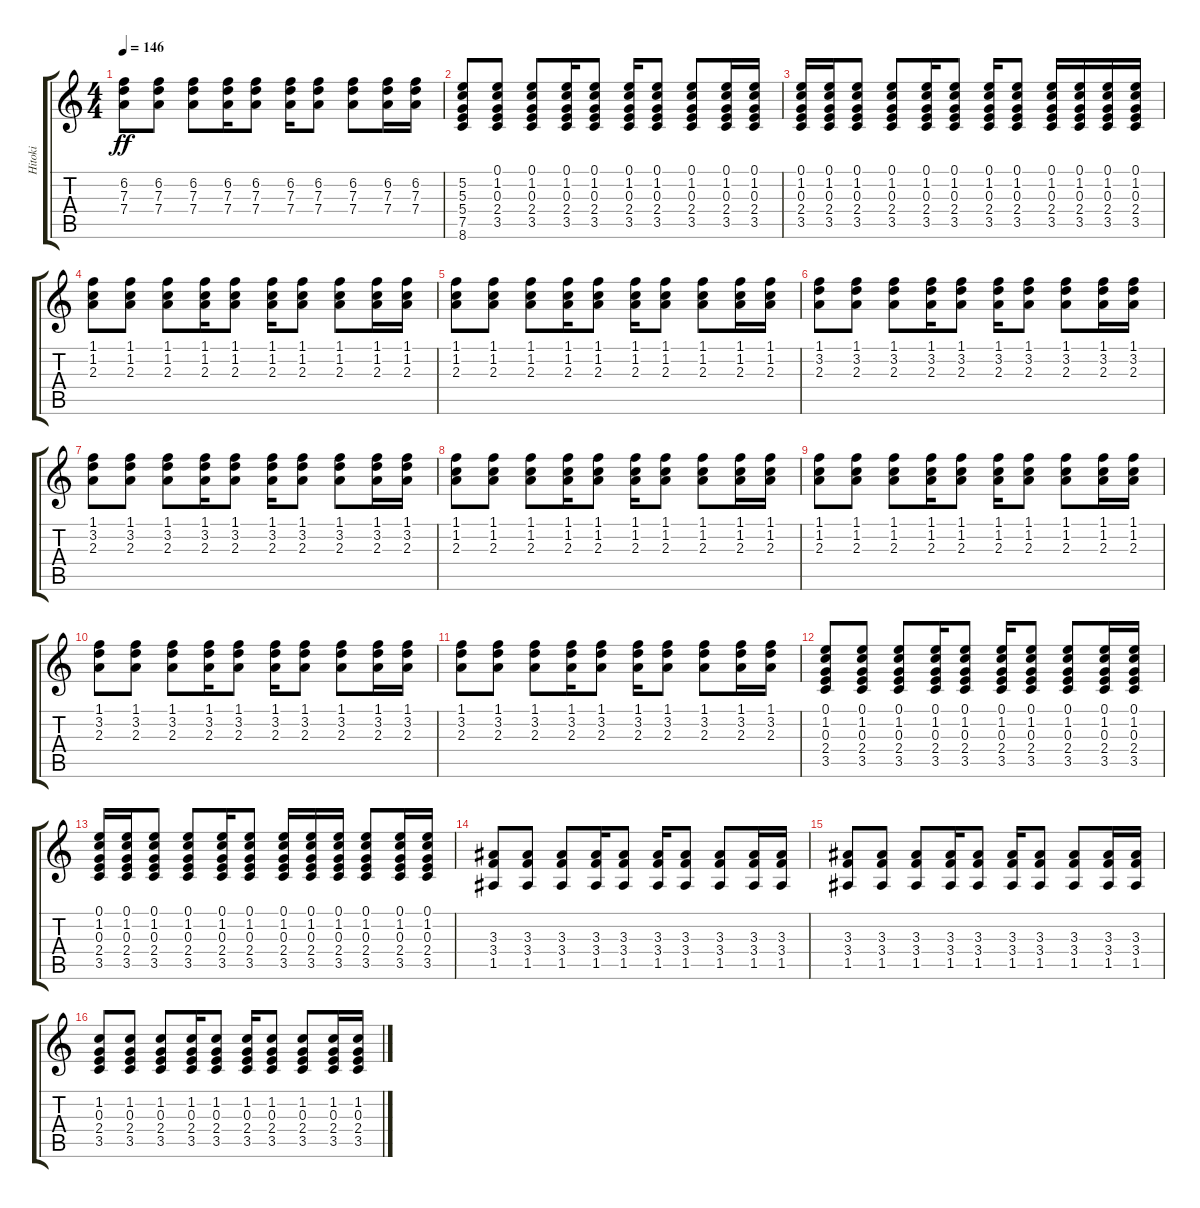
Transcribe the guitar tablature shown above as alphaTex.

\track ("Hitoki " "Hitoki ") {instrument acousticguitarsteel}
\staff {score tabs}
\tuning (E4 B3 G3 D3 A2 E2) {hide}
\ts (4 4)
\tempo 146
\clef g2
\ks c
(6.2 7.3 7.4).8{dy ff} (6.2 7.3 7.4).8 (6.2 7.3 7.4).8 (6.2 7.3 7.4).16 (6.2 7.3 7.4).8 (6.2 7.3 7.4).16 (6.2 7.3 7.4).8 (6.2 7.3 7.4).8 (6.2 7.3 7.4).16 (6.2 7.3 7.4).16 |
(5.2 5.3 5.4 7.5 8.6).8 (0.1 1.2 0.3 2.4 3.5).8 (0.1 1.2 0.3 2.4 3.5).8 (0.1 1.2 0.3 2.4 3.5).16 (0.1 1.2 0.3 2.4 3.5).8 (0.1 1.2 0.3 2.4 3.5).16 (0.1 1.2 0.3 2.4 3.5).8 (0.1 1.2 0.3 2.4 3.5).8 (0.1 1.2 0.3 2.4 3.5).16 (0.1 1.2 0.3 2.4 3.5).16 |
(0.1 1.2 0.3 2.4 3.5).16 (0.1 1.2 0.3 2.4 3.5).16 (0.1 1.2 0.3 2.4 3.5).8 (0.1 1.2 0.3 2.4 3.5).8 (0.1 1.2 0.3 2.4 3.5).16 (0.1 1.2 0.3 2.4 3.5).8 (0.1 1.2 0.3 2.4 3.5).16 (0.1 1.2 0.3 2.4 3.5).8 (0.1 1.2 0.3 2.4 3.5).16 (0.1 1.2 0.3 2.4 3.5).16 (0.1 1.2 0.3 2.4 3.5).16 (0.1 1.2 0.3 2.4 3.5).16 |
(1.1 1.2 2.3).8 (1.1 1.2 2.3).8 (1.1 1.2 2.3).8 (1.1 1.2 2.3).16 (1.1 1.2 2.3).8 (1.1 1.2 2.3).16 (1.1 1.2 2.3).8 (1.1 1.2 2.3).8 (1.1 1.2 2.3).16 (1.1 1.2 2.3).16 |
(1.1 1.2 2.3).8 (1.1 1.2 2.3).8 (1.1 1.2 2.3).8 (1.1 1.2 2.3).16 (1.1 1.2 2.3).8 (1.1 1.2 2.3).16 (1.1 1.2 2.3).8 (1.1 1.2 2.3).8 (1.1 1.2 2.3).16 (1.1 1.2 2.3).16 |
(1.1 3.2 2.3).8 (1.1 3.2 2.3).8 (1.1 3.2 2.3).8 (1.1 3.2 2.3).16 (1.1 3.2 2.3).8 (1.1 3.2 2.3).16 (1.1 3.2 2.3).8 (1.1 3.2 2.3).8 (1.1 3.2 2.3).16 (1.1 3.2 2.3).16 |
(1.1 3.2 2.3).8 (1.1 3.2 2.3).8 (1.1 3.2 2.3).8 (1.1 3.2 2.3).16 (1.1 3.2 2.3).8 (1.1 3.2 2.3).16 (1.1 3.2 2.3).8 (1.1 3.2 2.3).8 (1.1 3.2 2.3).16 (1.1 3.2 2.3).16 |
(1.1 1.2 2.3).8 (1.1 1.2 2.3).8 (1.1 1.2 2.3).8 (1.1 1.2 2.3).16 (1.1 1.2 2.3).8 (1.1 1.2 2.3).16 (1.1 1.2 2.3).8 (1.1 1.2 2.3).8 (1.1 1.2 2.3).16 (1.1 1.2 2.3).16 |
(1.1 1.2 2.3).8 (1.1 1.2 2.3).8 (1.1 1.2 2.3).8 (1.1 1.2 2.3).16 (1.1 1.2 2.3).8 (1.1 1.2 2.3).16 (1.1 1.2 2.3).8 (1.1 1.2 2.3).8 (1.1 1.2 2.3).16 (1.1 1.2 2.3).16 |
(1.1 3.2 2.3).8 (1.1 3.2 2.3).8 (1.1 3.2 2.3).8 (1.1 3.2 2.3).16 (1.1 3.2 2.3).8 (1.1 3.2 2.3).16 (1.1 3.2 2.3).8 (1.1 3.2 2.3).8 (1.1 3.2 2.3).16 (1.1 3.2 2.3).16 |
(1.1 3.2 2.3).8 (1.1 3.2 2.3).8 (1.1 3.2 2.3).8 (1.1 3.2 2.3).16 (1.1 3.2 2.3).8 (1.1 3.2 2.3).16 (1.1 3.2 2.3).8 (1.1 3.2 2.3).8 (1.1 3.2 2.3).16 (1.1 3.2 2.3).16 |
(0.1 1.2 0.3 2.4 3.5).8 (0.1 1.2 0.3 2.4 3.5).8 (0.1 1.2 0.3 2.4 3.5).8 (0.1 1.2 0.3 2.4 3.5).16 (0.1 1.2 0.3 2.4 3.5).8 (0.1 1.2 0.3 2.4 3.5).16 (0.1 1.2 0.3 2.4 3.5).8 (0.1 1.2 0.3 2.4 3.5).8 (0.1 1.2 0.3 2.4 3.5).16 (0.1 1.2 0.3 2.4 3.5).16 |
(0.1 1.2 0.3 2.4 3.5).16 (0.1 1.2 0.3 2.4 3.5).16 (0.1 1.2 0.3 2.4 3.5).8 (0.1 1.2 0.3 2.4 3.5).8 (0.1 1.2 0.3 2.4 3.5).16 (0.1 1.2 0.3 2.4 3.5).8 (0.1 1.2 0.3 2.4 3.5).16 (0.1 1.2 0.3 2.4 3.5).16 (0.1 1.2 0.3 2.4 3.5).16 (0.1 1.2 0.3 2.4 3.5).8 (0.1 1.2 0.3 2.4 3.5).16 (0.1 1.2 0.3 2.4 3.5).16 |
(3.3 3.4 1.5).8 (3.3 3.4 1.5).8 (3.3 3.4 1.5).8 (3.3 3.4 1.5).16 (3.3 3.4 1.5).8 (3.3 3.4 1.5).16 (3.3 3.4 1.5).8 (3.3 3.4 1.5).8 (3.3 3.4 1.5).16 (3.3 3.4 1.5).16 |
(3.3 3.4 1.5).8 (3.3 3.4 1.5).8 (3.3 3.4 1.5).8 (3.3 3.4 1.5).16 (3.3 3.4 1.5).8 (3.3 3.4 1.5).16 (3.3 3.4 1.5).8 (3.3 3.4 1.5).8 (3.3 3.4 1.5).16 (3.3 3.4 1.5).16 |
(1.2 0.3 2.4 3.5).8 (1.2 0.3 2.4 3.5).8 (1.2 0.3 2.4 3.5).8 (1.2 0.3 2.4 3.5).16 (1.2 0.3 2.4 3.5).8 (1.2 0.3 2.4 3.5).16 (1.2 0.3 2.4 3.5).8 (1.2 0.3 2.4 3.5).8 (1.2 0.3 2.4 3.5).16 (1.2 0.3 2.4 3.5).16
